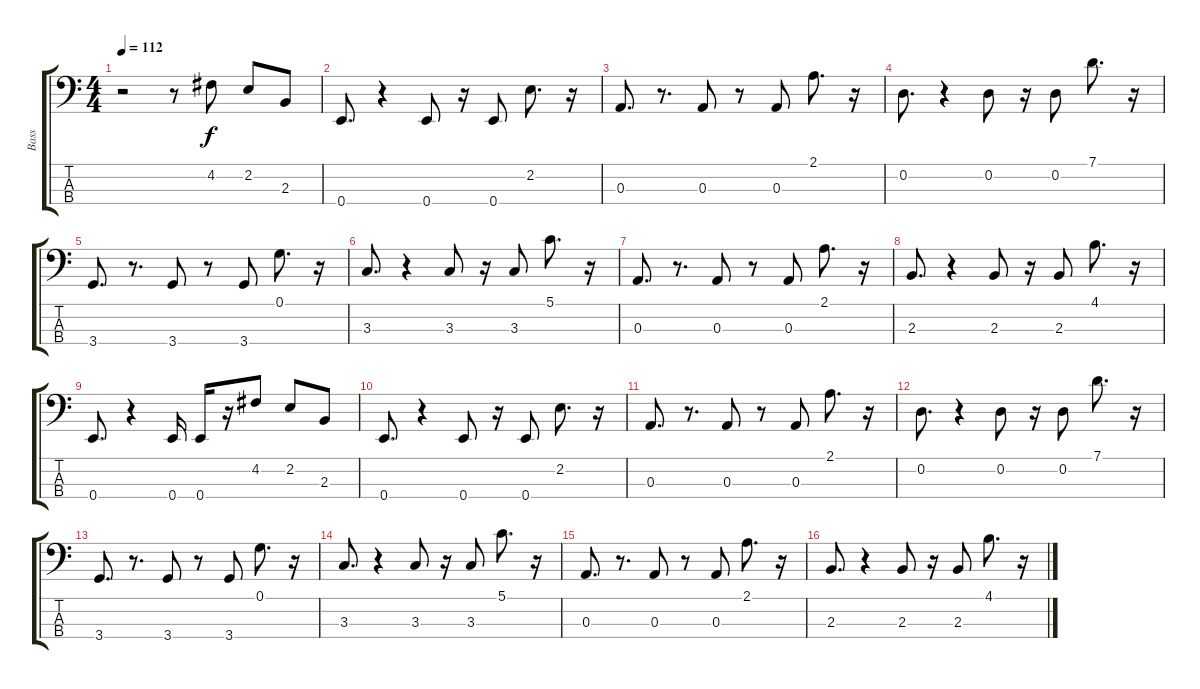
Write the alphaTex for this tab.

\track ("Bass" "Bass") {instrument electricbassfinger}
\staff {score tabs}
\tuning (G2 D2 A1 E1) {hide}
\ts (4 4)
\tempo 112
\clef f4
\ks c
r.2{dy f} r.8 4.2.8 2.2.8 2.3.8 |
0.4.8{d} r.4 0.4.8 r.16 0.4.8 2.2.8{d} r.16 |
0.3.8{d} r.8{d} 0.3.8 r.8 0.3.8 2.1.8{d} r.16 |
0.2.8{d} r.4 0.2.8 r.16 0.2.8 7.1.8{d} r.16 |
3.4.8{d} r.8{d} 3.4.8 r.8 3.4.8 0.1.8{d} r.16 |
3.3.8{d} r.4 3.3.8 r.16 3.3.8 5.1.8{d} r.16 |
0.3.8{d} r.8{d} 0.3.8 r.8 0.3.8 2.1.8{d} r.16 |
2.3.8{d} r.4 2.3.8 r.16 2.3.8 4.1.8{d} r.16 |
0.4.8{d} r.4 0.4.16 0.4.16 r.16 4.2.8 2.2.8 2.3.8 |
0.4.8{d} r.4 0.4.8 r.16 0.4.8 2.2.8{d} r.16 |
0.3.8{d} r.8{d} 0.3.8 r.8 0.3.8 2.1.8{d} r.16 |
0.2.8{d} r.4 0.2.8 r.16 0.2.8 7.1.8{d} r.16 |
3.4.8{d} r.8{d} 3.4.8 r.8 3.4.8 0.1.8{d} r.16 |
3.3.8{d} r.4 3.3.8 r.16 3.3.8 5.1.8{d} r.16 |
0.3.8{d} r.8{d} 0.3.8 r.8 0.3.8 2.1.8{d} r.16 |
2.3.8{d} r.4 2.3.8 r.16 2.3.8 4.1.8{d} r.16
